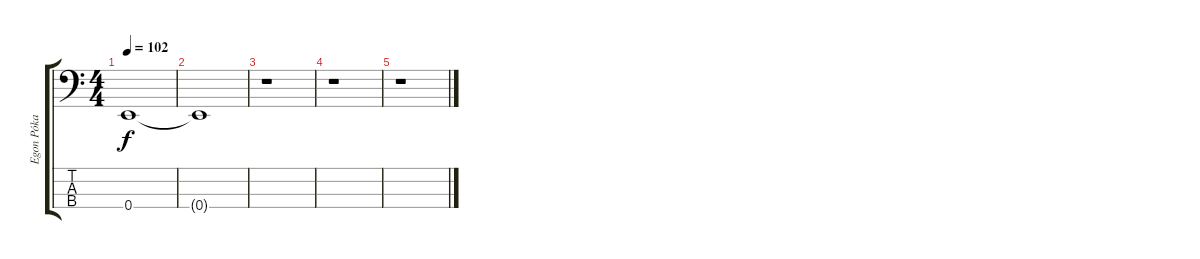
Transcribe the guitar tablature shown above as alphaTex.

\track ("Egon Póka - Bass" "Egon Póka ") {instrument electricbassfinger}
\staff {score tabs}
\tuning (G2 D2 A1 E1) {hide}
\ts (4 4)
\tempo 102
\clef f4
\ks c
0.4.1{dy f} |
0.4{t}.1 |
r.1 |
r.1 |
r.1
